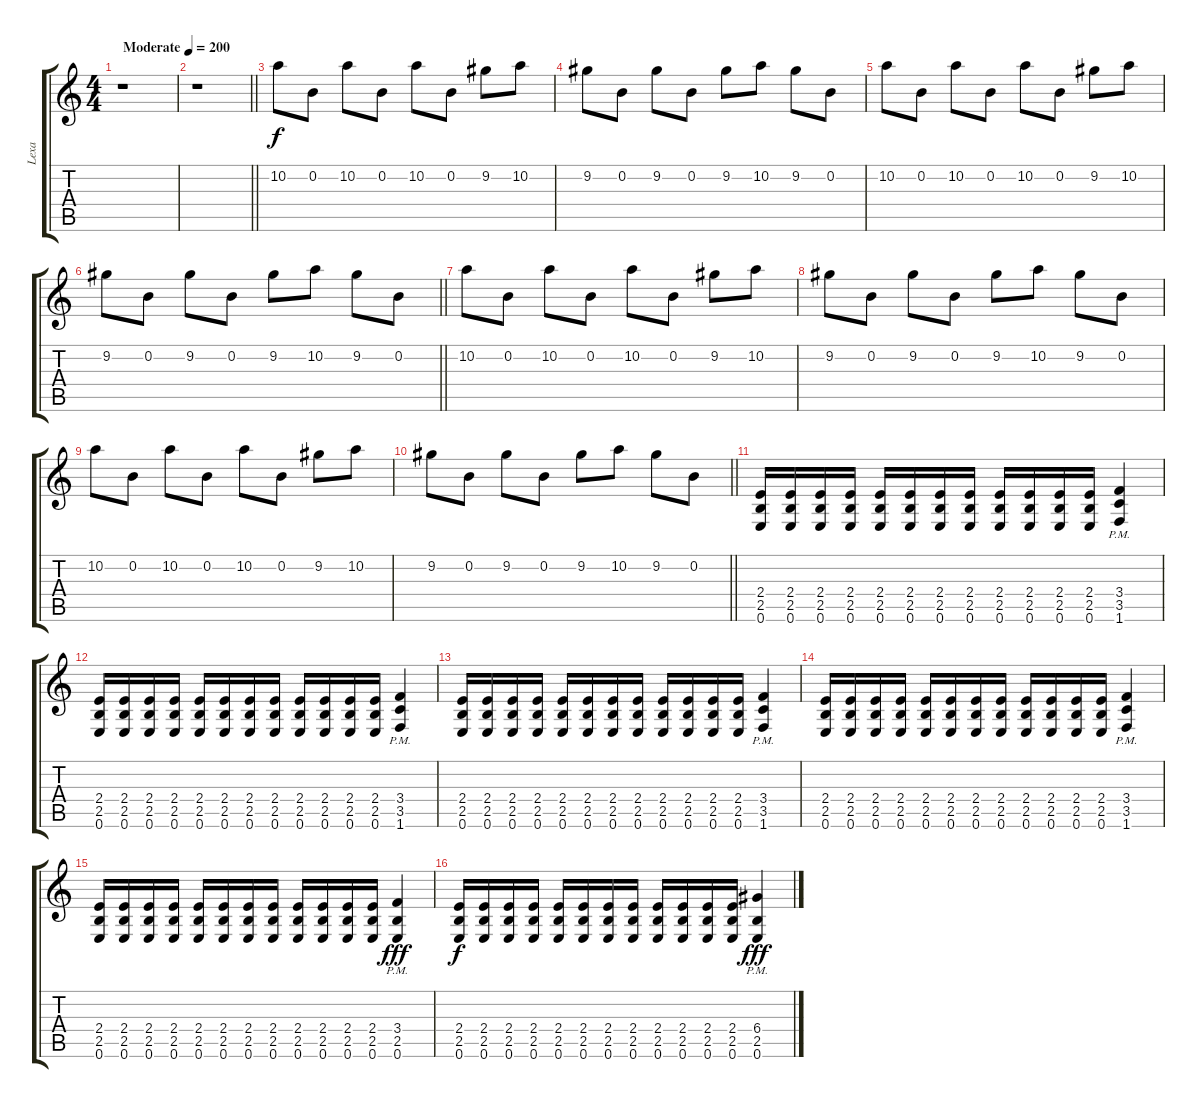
\track ("Lexa" "Lexa") {instrument overdrivenguitar}
\staff {score tabs}
\tuning (E4 B3 G3 D3 A2 E2) {hide}
\ts (4 4)
\tempo (200 "Moderate")
\clef g2
\ks c
r.1{dy f instrument overdrivenguitar} |
\barLineRight lightlight
r.1 |
10.2.8 0.2.8 10.2.8 0.2.8 10.2.8 0.2.8 9.2.8 10.2.8 |
9.2.8 0.2.8 9.2.8 0.2.8 9.2.8 10.2.8 9.2.8 0.2.8 |
10.2.8 0.2.8 10.2.8 0.2.8 10.2.8 0.2.8 9.2.8 10.2.8 |
\barLineRight lightlight
9.2.8 0.2.8 9.2.8 0.2.8 9.2.8 10.2.8 9.2.8 0.2.8 |
10.2.8 0.2.8 10.2.8 0.2.8 10.2.8 0.2.8 9.2.8 10.2.8 |
9.2.8 0.2.8 9.2.8 0.2.8 9.2.8 10.2.8 9.2.8 0.2.8 |
10.2.8 0.2.8 10.2.8 0.2.8 10.2.8 0.2.8 9.2.8 10.2.8 |
\barLineRight lightlight
9.2.8 0.2.8 9.2.8 0.2.8 9.2.8 10.2.8 9.2.8 0.2.8 |
(2.4 2.5 0.6).16 (2.4 2.5 0.6).16 (2.4 2.5 0.6).16 (2.4 2.5 0.6).16 (2.4 2.5 0.6).16 (2.4 2.5 0.6).16 (2.4 2.5 0.6).16 (2.4 2.5 0.6).16 (2.4 2.5 0.6).16 (2.4 2.5 0.6).16 (2.4 2.5 0.6).16 (2.4 2.5 0.6).16 (3.4{pm} 3.5 1.6).4 |
(2.4 2.5 0.6).16 (2.4 2.5 0.6).16 (2.4 2.5 0.6).16 (2.4 2.5 0.6).16 (2.4 2.5 0.6).16 (2.4 2.5 0.6).16 (2.4 2.5 0.6).16 (2.4 2.5 0.6).16 (2.4 2.5 0.6).16 (2.4 2.5 0.6).16 (2.4 2.5 0.6).16 (2.4 2.5 0.6).16 (3.4{pm} 3.5 1.6).4 |
(2.4 2.5 0.6).16 (2.4 2.5 0.6).16 (2.4 2.5 0.6).16 (2.4 2.5 0.6).16 (2.4 2.5 0.6).16 (2.4 2.5 0.6).16 (2.4 2.5 0.6).16 (2.4 2.5 0.6).16 (2.4 2.5 0.6).16 (2.4 2.5 0.6).16 (2.4 2.5 0.6).16 (2.4 2.5 0.6).16 (3.4{pm} 3.5 1.6).4 |
(2.4 2.5 0.6).16 (2.4 2.5 0.6).16 (2.4 2.5 0.6).16 (2.4 2.5 0.6).16 (2.4 2.5 0.6).16 (2.4 2.5 0.6).16 (2.4 2.5 0.6).16 (2.4 2.5 0.6).16 (2.4 2.5 0.6).16 (2.4 2.5 0.6).16 (2.4 2.5 0.6).16 (2.4 2.5 0.6).16 (3.4{pm} 3.5 1.6).4 |
(2.4 2.5 0.6).16 (2.4 2.5 0.6).16 (2.4 2.5 0.6).16 (2.4 2.5 0.6).16 (2.4 2.5 0.6).16 (2.4 2.5 0.6).16 (2.4 2.5 0.6).16 (2.4 2.5 0.6).16 (2.4 2.5 0.6).16 (2.4 2.5 0.6).16 (2.4 2.5 0.6).16 (2.4 2.5 0.6).16 (3.4{pm} 2.5 0.6).4{dy fff} |
(2.4 2.5 0.6).16{dy f} (2.4 2.5 0.6).16 (2.4 2.5 0.6).16 (2.4 2.5 0.6).16 (2.4 2.5 0.6).16 (2.4 2.5 0.6).16 (2.4 2.5 0.6).16 (2.4 2.5 0.6).16 (2.4 2.5 0.6).16 (2.4 2.5 0.6).16 (2.4 2.5 0.6).16 (2.4 2.5 0.6).16 (6.4{pm} 2.5 0.6).4{dy fff}
